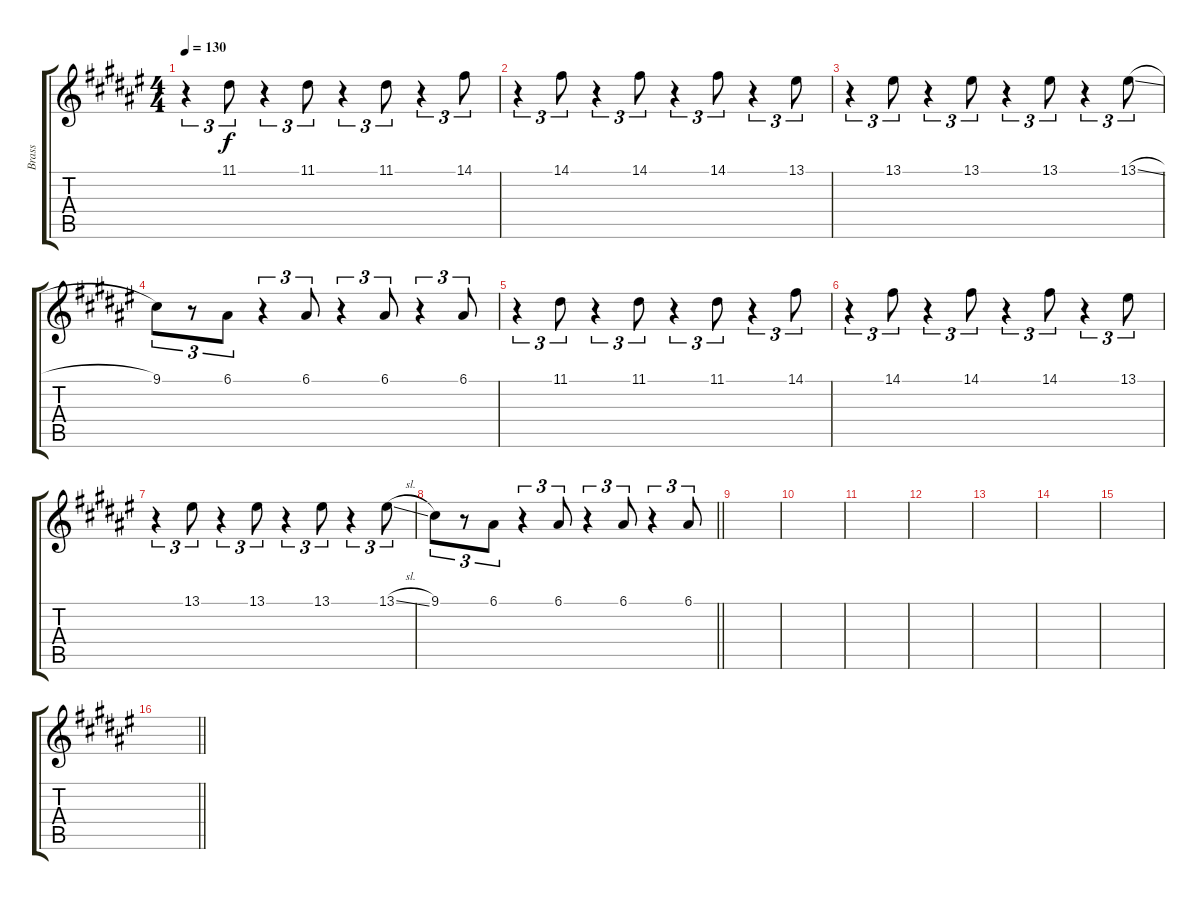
\track ("Brass" "Brass") {instrument synthbrass1}
\staff {score tabs}
\tuning (E4 B3 G3 D3 A2 E2) {hide}
\ts (4 4)
\tempo 130
\clef g2
\ks d#minor
r.4{tu (3 2) dy f} 11.1.8{tu (3 2)} r.4{tu (3 2)} 11.1.8{tu (3 2)} r.4{tu (3 2)} 11.1.8{tu (3 2)} r.4{tu (3 2)} 14.1.8{tu (3 2)} |
r.4{tu (3 2)} 14.1.8{tu (3 2)} r.4{tu (3 2)} 14.1.8{tu (3 2)} r.4{tu (3 2)} 14.1.8{tu (3 2)} r.4{tu (3 2)} 13.1.8{tu (3 2)} |
r.4{tu (3 2)} 13.1.8{tu (3 2)} r.4{tu (3 2)} 13.1.8{tu (3 2)} r.4{tu (3 2)} 13.1.8{tu (3 2)} r.4{tu (3 2)} 13.1{sl}.8{tu (3 2)} |
9.1.8{tu (3 2)} r.8{tu (3 2)} 6.1.8{tu (3 2)} r.4{tu (3 2)} 6.1.8{tu (3 2)} r.4{tu (3 2)} 6.1.8{tu (3 2)} r.4{tu (3 2)} 6.1.8{tu (3 2)} |
r.4{tu (3 2)} 11.1.8{tu (3 2)} r.4{tu (3 2)} 11.1.8{tu (3 2)} r.4{tu (3 2)} 11.1.8{tu (3 2)} r.4{tu (3 2)} 14.1.8{tu (3 2)} |
r.4{tu (3 2)} 14.1.8{tu (3 2)} r.4{tu (3 2)} 14.1.8{tu (3 2)} r.4{tu (3 2)} 14.1.8{tu (3 2)} r.4{tu (3 2)} 13.1.8{tu (3 2)} |
r.4{tu (3 2)} 13.1.8{tu (3 2)} r.4{tu (3 2)} 13.1.8{tu (3 2)} r.4{tu (3 2)} 13.1.8{tu (3 2)} r.4{tu (3 2)} 13.1{sl}.8{tu (3 2)} |
\barLineRight lightlight
9.1.8{tu (3 2)} r.8{tu (3 2)} 6.1.8{tu (3 2)} r.4{tu (3 2)} 6.1.8{tu (3 2)} r.4{tu (3 2)} 6.1.8{tu (3 2)} r.4{tu (3 2)} 6.1.8{tu (3 2)} |
|
|
|
|
|
|
|
\barLineRight lightlight
